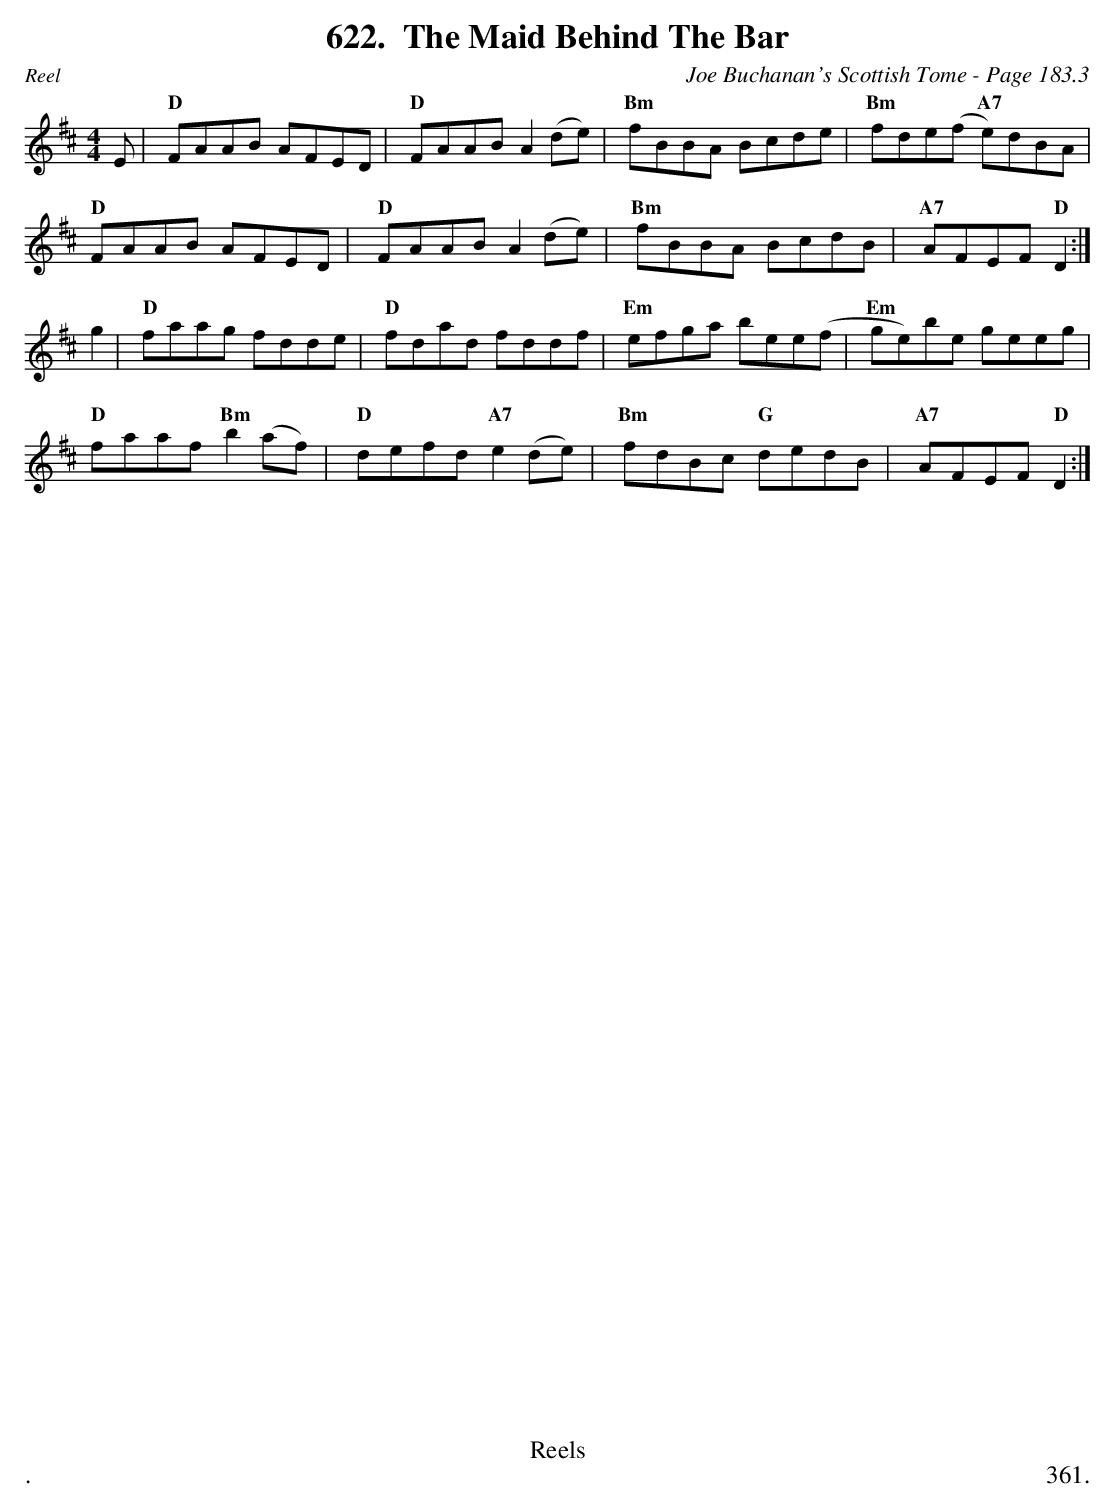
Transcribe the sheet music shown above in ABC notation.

X:1
T:Maid Behind The Bar, The
C:Joe Buchanan's Scottish Tome - Page 183.3
L:1/8
M:4/4
K:D
E | "D"FAAB AFED | "D"FAAB A2 (de) | "Bm"fBBA Bcde | "Bm"fde(f "A7"e)dBA |
"D"FAAB AFED | "D"FAAB A2 (de) | "Bm"fBBA BcdB | "A7"AFEF "D"D2 :|
g2 | "D"faag fdde | "D"fdad fddf | "Em"efga bee(f | "Em"ge)be geeg |
"D"faaf "Bm"b2 (af) | "D"defd "A7"e2 (de) | "Bm"fdBc "G"dedB | "A7"AFEF "D"D2 :|
